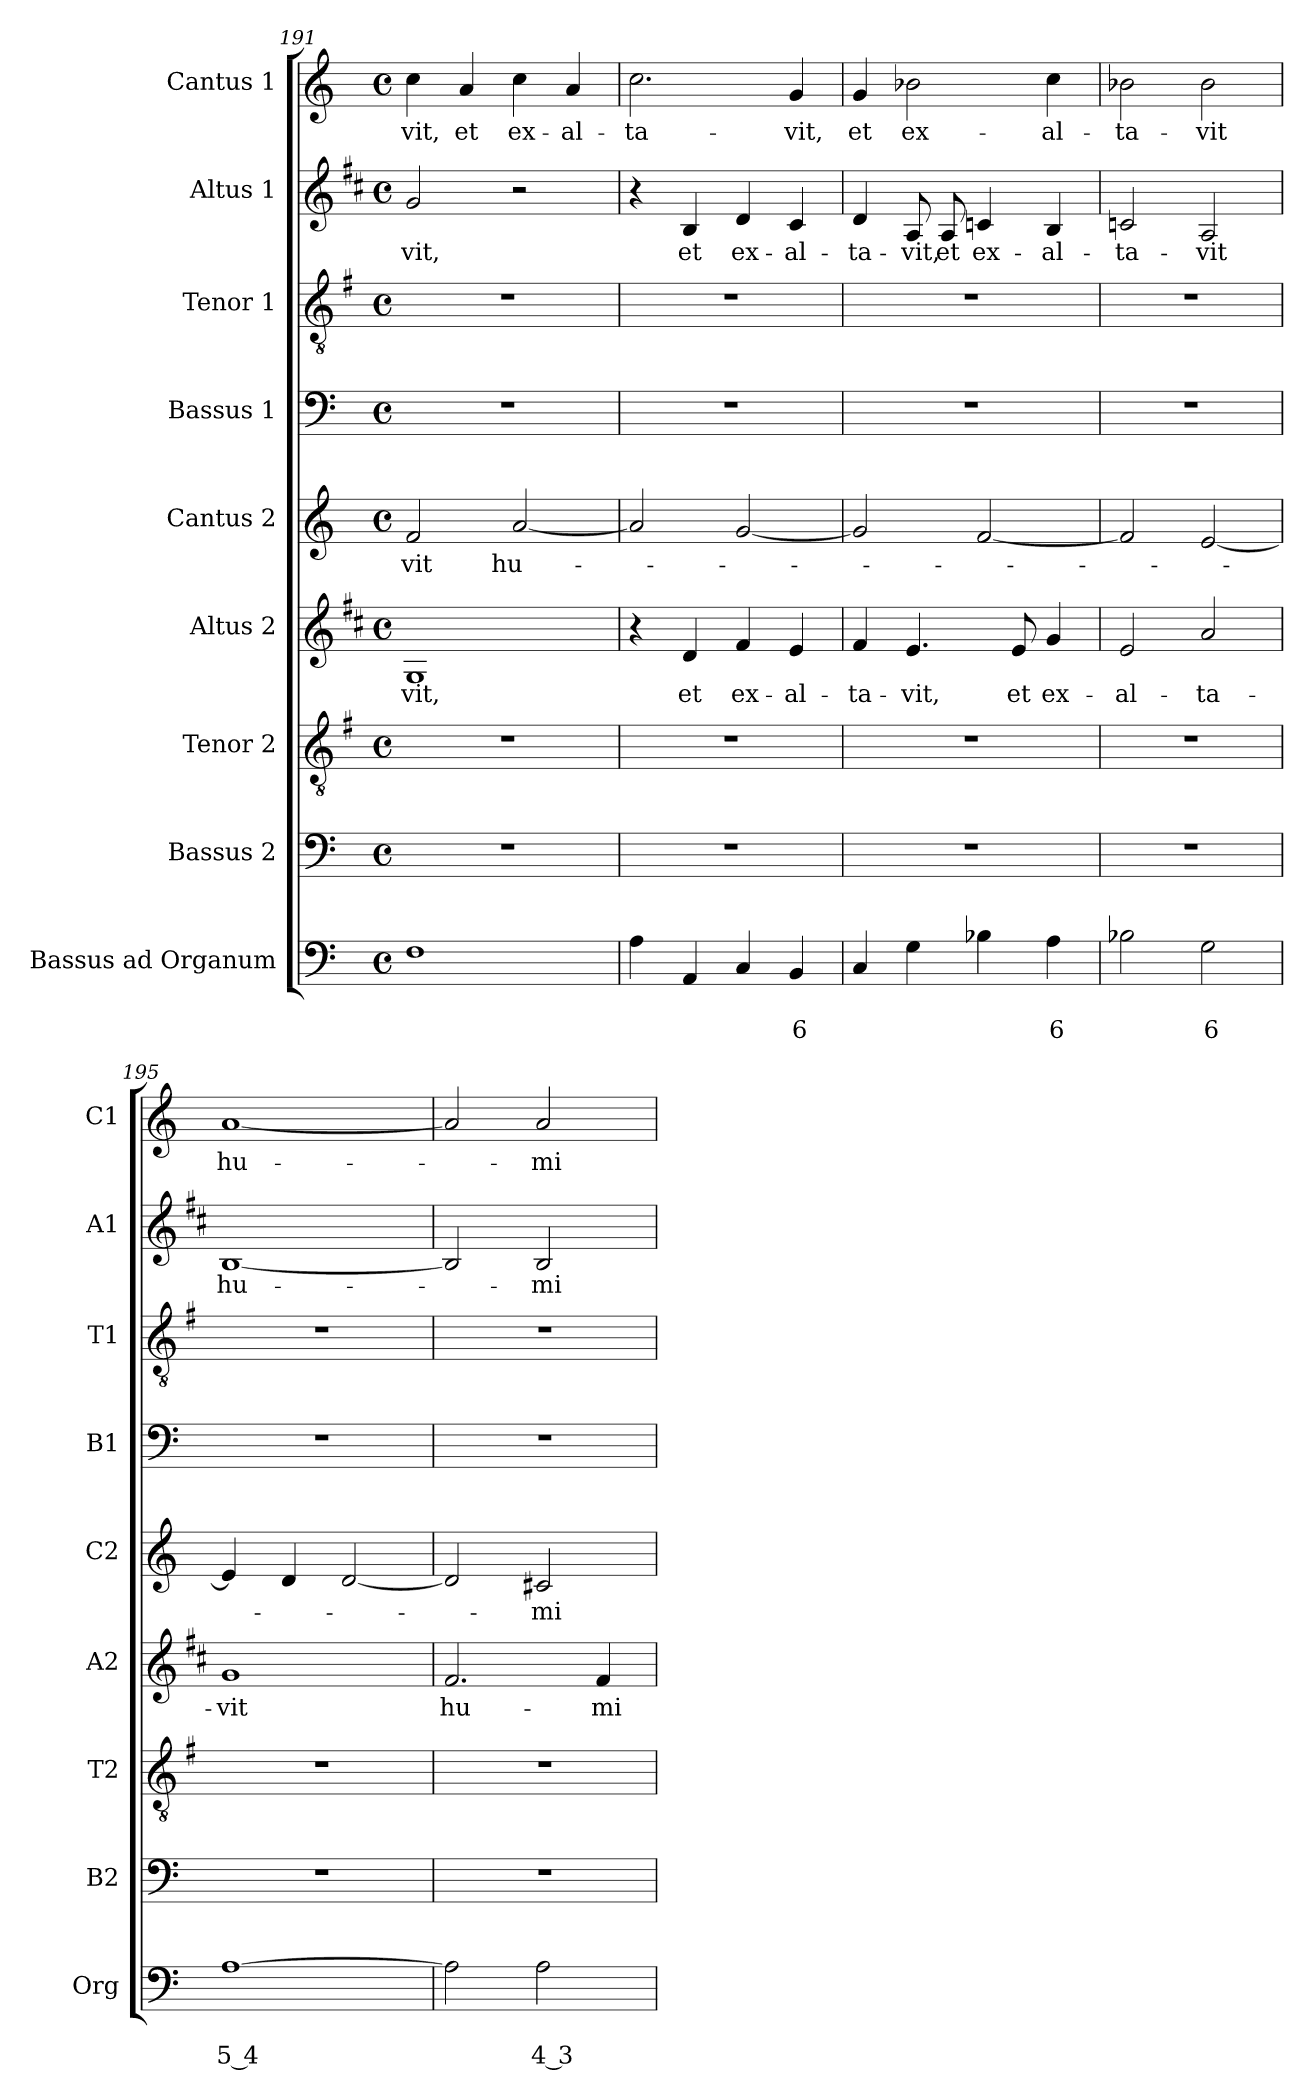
**kern	**text	**text	**kern	**kern	**kern	**text	**kern	**text	**kern	**kern	**kern	**text	**kern	**text
*part9	*part9	*part9	*part8	*part7	*part6	*part6	*part5	*part5	*part4	*part3	*part2	*part2	*part1	*part1
*staff9	*staff9	*staff9	*staff8	*staff7	*staff6	*staff6	*staff5	*staff5	*staff4	*staff3	*staff2	*staff2	*staff1	*staff1
*I"Bassus ad Organum	*	*	*I"Bassus 2	*I"Tenor 2	*I"Altus 2	*	*I"Cantus 2	*	*I"Bassus 1	*I"Tenor 1	*I"Altus 1	*	*I"Cantus 1	*
*I'Org	*	*	*I'B2	*I'T2	*I'A2	*	*I'C2	*	*I'B1	*I'T1	*I'A1	*	*I'C1	*
*clefF4	*	*	*clefF4	*clefGv2	*clefG2	*	*clefG2	*	*clefF4	*clefGv2	*clefG2	*	*clefG2	*
*	*	*	*	*ITrd4c7	*ITrd1c2	*	*	*	*	*ITrd4c7	*ITrd1c2	*	*	*
*k[]	*	*	*k[]	*k[]	*k[]	*	*k[]	*	*k[]	*k[]	*k[]	*	*k[]	*
*C:	*	*	*C:	*C:	*C:	*	*C:	*	*C:	*C:	*C:	*	*C:	*
*M4/4	*	*	*M4/4	*M4/4	*M4/4	*	*M4/4	*	*M4/4	*M4/4	*M4/4	*	*M4/4	*
*met(c)	*	*	*met(c)	*met(c)	*met(c)	*	*met(c)	*	*met(c)	*met(c)	*met(c)	*	*met(c)	*
=191	=191	=191	=191	=191	=191	=191	=191	=191	=191	=191	=191	=191	=191	=191
!	!	!	!	!	!	!LO:LY:b	!	!LO:LY:b	!	!	!	!LO:LY:b	!	!LO:LY:b
1F	.	.	1r	1r	1F	-vit,	2f/	-vit	1r	1r	2f/	-vit,	4cc\	-vit,
!	!	!	!	!	!	!	!	!	!	!	!	!	!	!LO:LY:b
.	.	.	.	.	.	.	.	.	.	.	.	.	4a/	et
!	!	!	!	!	!	!	!	!LO:LY:b	!	!	!	!	!	!LO:LY:b
.	.	.	.	.	.	.	[2a/	hu-	.	.	2r	.	4cc\	ex-
!	!	!	!	!	!	!	!	!	!	!	!	!	!	!LO:LY:b
.	.	.	.	.	.	.	.	.	.	.	.	.	4a/	-al-
!!LO:PB:g=z
=192	=192	=192	=192	=192	=192	=192	=192	=192	=192	=192	=192	=192	=192	=192
!	!	!	!	!	!	!	!	!	!	!	!	!	!	!LO:LY:b
4A\	.	.	1r	1r	4r	.	2a/]	.	1r	1r	4r	.	2.cc\	-ta-
!	!	!	!	!	!	!LO:LY:b	!	!	!	!	!	!LO:LY:b	!	!
4AA/	.	.	.	.	4c/	et	.	.	.	.	4A/	et	.	.
!	!	!	!	!	!	!LO:LY:b	!	!	!	!	!	!LO:LY:b	!	!
4C/	.	.	.	.	4e/	ex-	[2g/	.	.	.	4c/	ex-	.	.
!	!	!LO:LY:b	!	!	!	!LO:LY:b	!	!	!	!	!	!LO:LY:b	!	!LO:LY:b
4BB/	.	6	.	.	4d/	-al-	.	.	.	.	4B/	-al-	4g/	-vit,
=193	=193	=193	=193	=193	=193	=193	=193	=193	=193	=193	=193	=193	=193	=193
!	!	!	!	!	!	!LO:LY:b	!	!	!	!	!	!LO:LY:b	!	!LO:LY:b
4C/	.	.	1r	1r	4e/	-ta-	2g/]	.	1r	1r	4c/	-ta-	4g/	et
!	!	!	!	!	!	!LO:LY:b	!	!	!	!	!	!LO:LY:b	!	!LO:LY:b
4G\	.	.	.	.	4.d/	-vit,	.	.	.	.	8G/	-vit,	2b-X\	ex-
!	!	!	!	!	!	!	!	!	!	!	!	!LO:LY:b	!	!
.	.	.	.	.	.	.	.	.	.	.	8G/	et	.	.
!	!	!	!	!	!	!	!	!	!	!	!	!LO:LY:b	!	!
4B-X\	.	.	.	.	.	.	[2f/	.	.	.	4B-X/	ex-	.	.
!	!	!	!	!	!	!LO:LY:b	!	!	!	!	!	!	!	!
.	.	.	.	.	8d/	et	.	.	.	.	.	.	.	.
!	!	!LO:LY:b	!	!	!	!LO:LY:b	!	!	!	!	!	!LO:LY:b	!	!LO:LY:b
4A\	.	6	.	.	4f/	ex-	.	.	.	.	4A/	-al-	4cc\	-al-
=194	=194	=194	=194	=194	=194	=194	=194	=194	=194	=194	=194	=194	=194	=194
!	!	!	!	!	!	!LO:LY:b	!	!	!	!	!	!LO:LY:b	!	!LO:LY:b
2B-X\	.	.	1r	1r	2d/	-al-	2f/]	.	1r	1r	2B-X/	-ta-	2b-X\	-ta-
!	!	!LO:LY:b	!	!	!	!LO:LY:b	!	!	!	!	!	!LO:LY:b	!	!LO:LY:b
2G\	.	6	.	.	2g/	-ta-	[2e/	.	.	.	2G/	-vit	2b-\	-vit
=195	=195	=195	=195	=195	=195	=195	=195	=195	=195	=195	=195	=195	=195	=195
!	!	!LO:LY:b	!	!	!	!LO:LY:b	!	!	!	!	!	!LO:LY:b	!	!LO:LY:b
[1A	.	5 4	1r	1r	1f	-vit	4e/]	.	1r	1r	[1A	hu-	[1a	hu-
.	.	.	.	.	.	.	4d/	.	.	.	.	.	.	.
.	.	.	.	.	.	.	[2d/	.	.	.	.	.	.	.
=196	=196	=196	=196	=196	=196	=196	=196	=196	=196	=196	=196	=196	=196	=196
!	!	!	!	!	!	!LO:LY:b	!	!	!	!	!	!	!	!
2A\]	.	.	1r	1r	2.e/	hu-	2d/]	.	1r	1r	2A/]	.	2a/]	.
!	!	!LO:LY:b	!	!	!	!	!	!LO:LY:b	!	!	!	!LO:LY:b	!	!LO:LY:b
2A\	.	4 3	.	.	.	.	2c#X/	-mi-	.	.	2A/	-mi-	2a/	-mi-
!	!	!	!	!	!	!LO:LY:b	!	!	!	!	!	!	!	!
.	.	.	.	.	4e/	-mi-	.	.	.	.	.	.	.	.
=	=	=	=	=	=	=	=	=	=	=	=	=	=	=
*-	*-	*-	*-	*-	*-	*-	*-	*-	*-	*-	*-	*-	*-	*-
